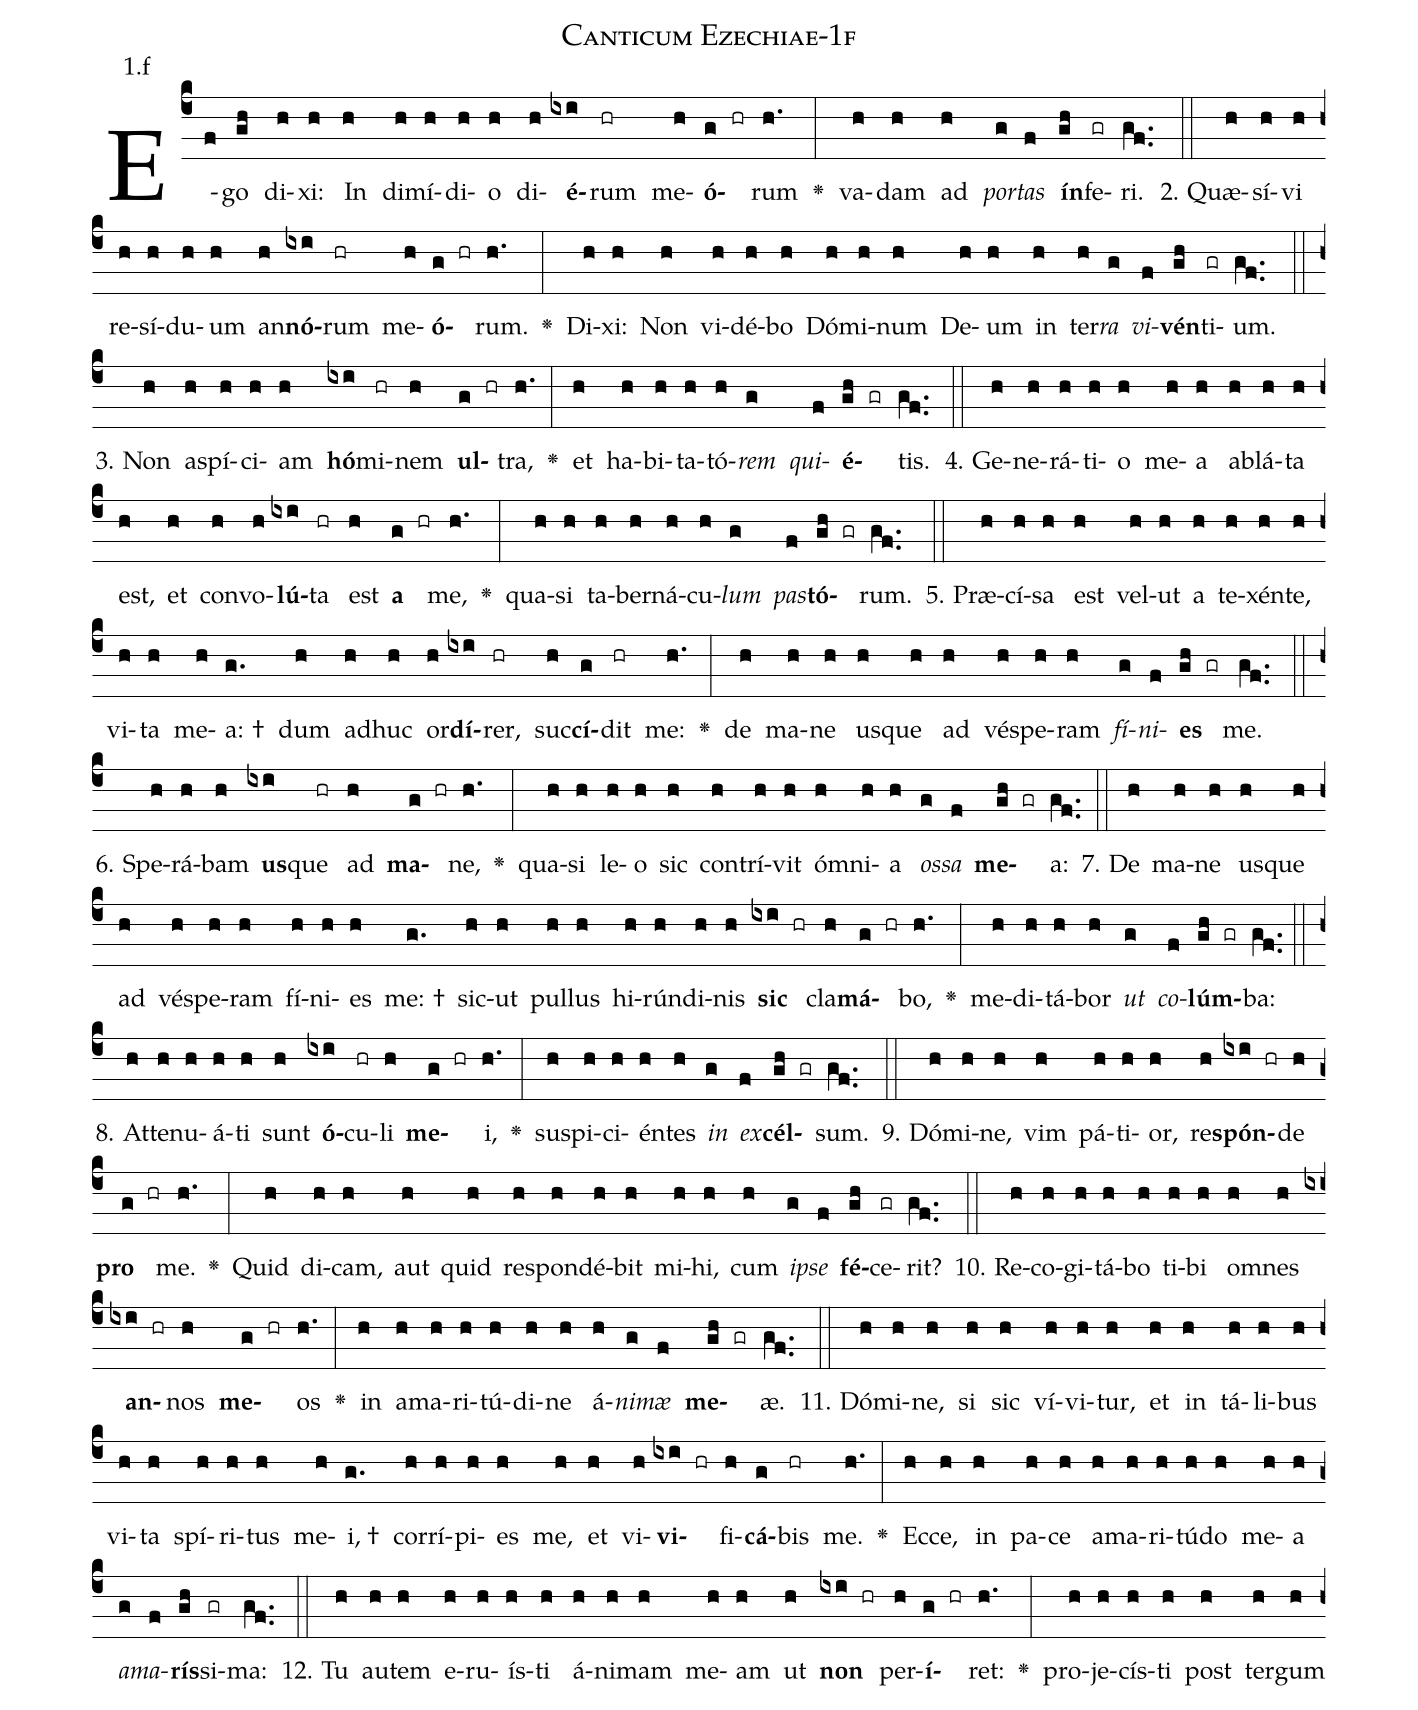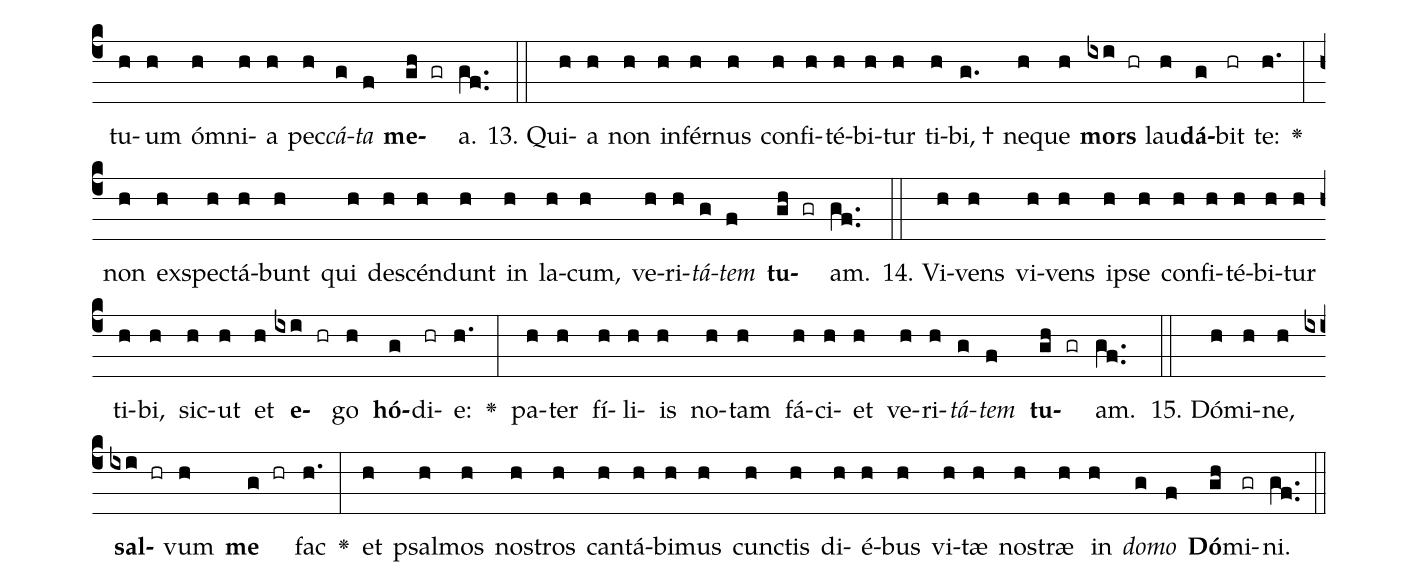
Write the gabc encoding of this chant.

name: Canticum Ezechiae-1f;
annotation: 1.f;
%%
(c4)E(f)go(gh) di(h)xi:(h) In(h) di(h)mí(h)di(h)o(h) di(h)<b>é</b>(ixi)rum(hr) me(h)<b>ó</b>(g hr)rum(h.) <v>\greheightstar</v>(:) va(h)dam(h) ad(h) <i>por</i>(g)<i>tas</i>(f) <b>ín</b>(gh)fe(gr)ri.(gf..) (::)
2. Quæ(h)sí(h)vi(h) re(h)sí(h)du(h)um(h) an(h)<b>nó</b>(ixi)rum(hr) me(h)<b>ó</b>(g hr)rum.(h.) <v>\greheightstar</v>(:) Di(h)xi:(h) Non(h) vi(h)dé(h)bo(h) Dó(h)mi(h)num(h) De(h)um(h) in(h) ter(h)<i>ra</i>(g) <i>vi</i>(f)<b>vén</b>(gh)ti(gr)um.(gf..) (::)
3. Non(h) a(h)spí(h)ci(h)am(h) <b>hó</b>(ixi)mi(hr)nem(h) <b>ul</b>(g hr)tra,(h.) <v>\greheightstar</v>(:) et(h) ha(h)bi(h)ta(h)tó(h)<i>rem</i>(g) <i>qui</i>(f)<b>é</b>(gh gr)tis.(gf..) (::)
4. Ge(h)ne(h)rá(h)ti(h)o(h) me(h)a(h) ab(h)lá(h)ta(h) est,(h) et(h) con(h)vo(h)<b>lú</b>(ixi)ta(hr) est(h) <b>a</b>(g hr) me,(h.) <v>\greheightstar</v>(:) qua(h)si(h) ta(h)ber(h)ná(h)cu(h)<i>lum</i>(g) <i>pas</i>(f)<b>tó</b>(gh gr)rum.(gf..) (::)
5. Præ(h)cí(h)sa(h) est(h) vel(h)ut(h) a(h) te(h)xén(h)te,(h) vi(h)ta(h) me(h)a: †(g.) dum(h) ad(h)huc(h) or(h)<b>dí</b>(ixi)rer,(hr) suc(h)<b>cí</b>(g)dit(hr) me:(h.) <v>\greheightstar</v>(:) de(h) ma(h)ne(h) us(h)que(h) ad(h) vés(h)pe(h)ram(h) <i>fí</i>(g)<i>ni</i>(f)<b>es</b>(gh gr) me.(gf..) (::)
6. Spe(h)rá(h)bam(h) <b>us</b>(ixi)que(hr) ad(h) <b>ma</b>(g hr)ne,(h.) <v>\greheightstar</v>(:) qua(h)si(h) le(h)o(h) sic(h) con(h)trí(h)vit(h) óm(h)ni(h)a(h) <i>os</i>(g)<i>sa</i>(f) <b>me</b>(gh gr)a:(gf..) (::)
7. De(h) ma(h)ne(h) us(h)que(h) ad(h) vés(h)pe(h)ram(h) fí(h)ni(h)es(h) me: †(g.) sic(h)ut(h) pul(h)lus(h) hi(h)rún(h)di(h)nis(h) <b>sic</b>(ixi hr) cla(h)<b>má</b>(g hr)bo,(h.) <v>\greheightstar</v>(:) me(h)di(h)tá(h)bor(h) <i>ut</i>(g) <i>co</i>(f)<b>lúm</b>(gh gr)ba:(gf..) (::)
8. At(h)te(h)nu(h)á(h)ti(h) sunt(h) <b>ó</b>(ixi)cu(hr)li(h) <b>me</b>(g hr)i,(h.) <v>\greheightstar</v>(:) su(h)spi(h)ci(h)én(h)tes(h) <i>in</i>(g) <i>ex</i>(f)<b>cél</b>(gh gr)sum.(gf..) (::)
9. Dó(h)mi(h)ne,(h) vim(h) pá(h)ti(h)or,(h) re(h)<b>spón</b>(ixi hr)de(h) <b>pro</b>(g hr) me.(h.) <v>\greheightstar</v>(:) Quid(h) di(h)cam,(h) aut(h) quid(h) re(h)spon(h)dé(h)bit(h) mi(h)hi,(h) cum(h) <i>ip</i>(g)<i>se</i>(f) <b>fé</b>(gh)ce(gr)rit?(gf..) (::)
10. Re(h)co(h)gi(h)tá(h)bo(h) ti(h)bi(h) om(h)nes(h) <b>an</b>(ixi hr)nos(h) <b>me</b>(g hr)os(h.) <v>\greheightstar</v>(:) in(h) a(h)ma(h)ri(h)tú(h)di(h)ne(h) á(h)<i>ni</i>(g)<i>mæ</i>(f) <b>me</b>(gh gr)æ.(gf..) (::)
11. Dó(h)mi(h)ne,(h) si(h) sic(h) ví(h)vi(h)tur,(h) et(h) in(h) tá(h)li(h)bus(h) vi(h)ta(h) spí(h)ri(h)tus(h) me(h)i, †(g.) cor(h)rí(h)pi(h)es(h) me,(h) et(h) vi(h)<b>vi</b>(ixi hr)fi(h)<b>cá</b>(g)bis(hr) me.(h.) <v>\greheightstar</v>(:) Ec(h)ce,(h) in(h) pa(h)ce(h) a(h)ma(h)ri(h)tú(h)do(h) me(h)a(h) <i>a</i>(g)<i>ma</i>(f)<b>rís</b>(gh)si(gr)ma:(gf..) (::)
12. Tu(h) au(h)tem(h) e(h)ru(h)ís(h)ti(h) á(h)ni(h)mam(h) me(h)am(h) ut(h) <b>non</b>(ixi hr) per(h)<b>í</b>(g hr)ret:(h.) <v>\greheightstar</v>(:) pro(h)je(h)cís(h)ti(h) post(h) ter(h)gum(h) tu(h)um(h) óm(h)ni(h)a(h) pec(h)<i>cá</i>(g)<i>ta</i>(f) <b>me</b>(gh gr)a.(gf..) (::)
13. Qui(h)a(h) non(h) in(h)fér(h)nus(h) con(h)fi(h)té(h)bi(h)tur(h) ti(h)bi, †(g.) ne(h)que(h) <b>mors</b>(ixi hr) lau(h)<b>dá</b>(g)bit(hr) te:(h.) <v>\greheightstar</v>(:) non(h) ex(h)spec(h)tá(h)bunt(h) qui(h) de(h)scén(h)dunt(h) in(h) la(h)cum,(h) ve(h)ri(h)<i>tá</i>(g)<i>tem</i>(f) <b>tu</b>(gh gr)am.(gf..) (::)
14. Vi(h)vens(h) vi(h)vens(h) ip(h)se(h) con(h)fi(h)té(h)bi(h)tur(h) ti(h)bi,(h) sic(h)ut(h) et(h) <b>e</b>(ixi hr)go(h) <b>hó</b>(g)di(hr)e:(h.) <v>\greheightstar</v>(:) pa(h)ter(h) fí(h)li(h)is(h) no(h)tam(h) fá(h)ci(h)et(h) ve(h)ri(h)<i>tá</i>(g)<i>tem</i>(f) <b>tu</b>(gh gr)am.(gf..) (::)
15. Dó(h)mi(h)ne,(h) <b>sal</b>(ixi hr)vum(h) <b>me</b>(g hr) fac(h.) <v>\greheightstar</v>(:) et(h) psal(h)mos(h) nos(h)tros(h) can(h)tá(h)bi(h)mus(h) cunc(h)tis(h) di(h)é(h)bus(h) vi(h)tæ(h) nos(h)træ(h) in(h) <i>do</i>(g)<i>mo</i>(f) <b>Dó</b>(gh)mi(gr)ni.(gf..) (::)
